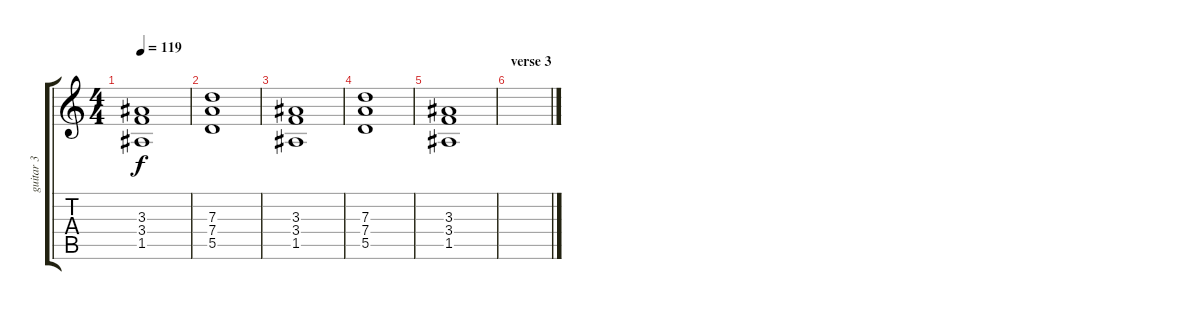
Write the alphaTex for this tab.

\track ("guitar 3" "guitar 3") {instrument distortionguitar}
\staff {score tabs}
\tuning (E4 B3 G3 D3 A2 E2) {hide}
\ts (4 4)
\tempo 119
\clef g2
\ks c
(3.3 3.4 1.5).1{dy f} |
(7.3 7.4 5.5).1 |
(3.3 3.4 1.5).1 |
(7.3 7.4 5.5).1 |
(3.3 3.4 1.5).1 |
\section ("" "verse 3")
